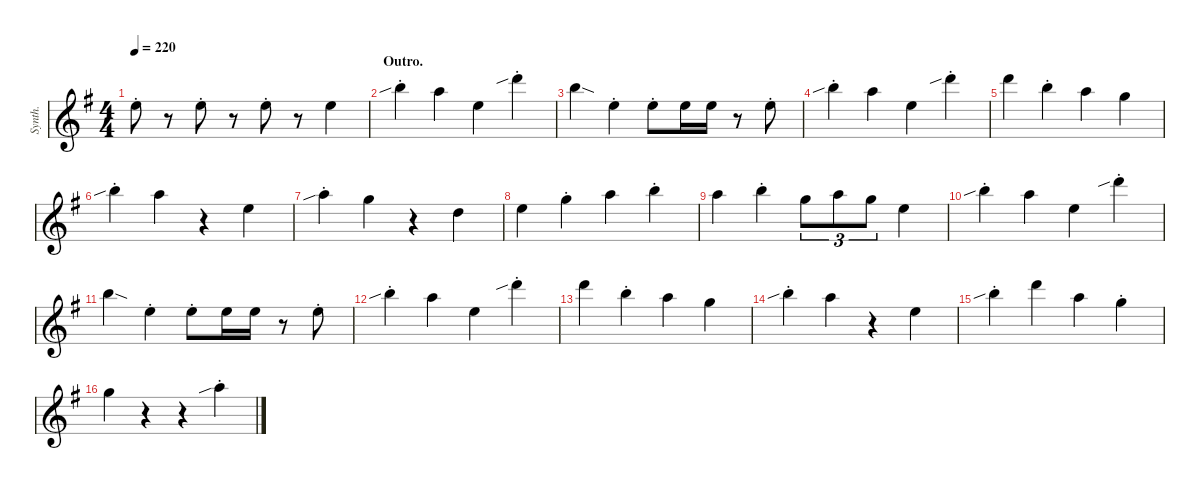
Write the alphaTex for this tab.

\hideDynamics
\bracketExtendMode nobrackets
\multiBarRest
\otherSystemsTrackNameOrientation horizontal
\track ("Synth." "Synth.") {defaultSystemsLayout 4 multiBarRest instrument pad2warm}
\staff {score}
\tuning (E4 B3 G3 D3 A2 E2)
\ts (4 4)
\tempo 220
\clef g2
\scale
0.947644
\ks g
12.1{st acc forcenatural}.8{dy mf beam Down} r.8{beam Down} 12.1{st acc forcenatural}.8{beam Down} r.8{beam Down} 12.1{st acc forcenatural}.8{beam Down} r.8{beam Down} 12.1{acc forcenatural}.4{beam Down} |
\section ("" "Outro.")
\scale
1.12862 19.1{sib st acc forcenatural}.4{dy f beam Down} 17.1{acc forcenatural}.4{beam Down} 12.1{acc forcenatural}.4{beam Down} 22.1{sib st acc forcenatural}.4{beam Down} |
\scale
0.981763 19.1{sod acc forcenatural}.4{beam Down} 12.1{st acc forcenatural}.4{beam Down} 12.1{st acc forcenatural}.8{beam Down} 12.1{acc forcenatural}.16{beam Down} 12.1{acc forcenatural}.16{beam Down beam split} r.8{beam Down beam split} 12.1{st acc forcenatural}.8{beam Down} |
\scale
1.03001 19.1{sib st acc forcenatural}.4{beam Down} 17.1{acc forcenatural}.4{beam Down} 12.1{acc forcenatural}.4{beam Down} 22.1{sib st acc forcenatural}.4{beam Down} |
\scale
0.859614 22.1{acc forcenatural}.4{beam Down} 19.1{st acc forcenatural}.4{beam Down} 17.1{acc forcenatural}.4{beam Down} 15.1{acc forcenatural}.4{beam Down} |
\scale
1.12791 19.1{sib st acc forcenatural}.4{beam Down} 17.1{acc forcenatural}.4{beam Down} r.4{beam Down} 12.1{acc forcenatural}.4{beam Down} |
\scale
0.980618 17.1{sib st acc forcenatural}.4{beam Down} 15.1{acc forcenatural}.4{beam Down} r.4{beam Down} 10.1{acc forcenatural}.4{beam Down} |
\scale
1.03539 12.1{acc forcenatural}.4{beam Down} 15.1{st acc forcenatural}.4{beam Down} 17.1{acc forcenatural}.4{beam Down} 19.1{st acc forcenatural}.4{beam Down} |
\scale
0.856084 17.1{acc forcenatural}.4{beam Down} 19.1{st acc forcenatural}.4{beam Down} 15.1{acc forcenatural}.8{tu (3 2) beam Down} 17.1{acc forcenatural}.8{tu (3 2) beam Down} 15.1{acc forcenatural}.8{tu (3 2) beam Down} 17.2{acc forcenatural}.4{beam Down} |
\scale
1.12862 19.1{sib st acc forcenatural}.4{beam Down} 17.1{acc forcenatural}.4{beam Down} 12.1{acc forcenatural}.4{beam Down} 22.1{sib st acc forcenatural}.4{beam Down} |
\scale
0.963506 19.1{sod acc forcenatural}.4{beam Down} 12.1{st acc forcenatural}.4{beam Down} 12.1{st acc forcenatural}.8{beam Down} 12.1{acc forcenatural}.16{beam Down} 12.1{acc forcenatural}.16{beam Down beam split} r.8{beam Down beam split} 12.1{st acc forcenatural}.8{beam Down} |
\scale
1.02696 19.1{sib st acc forcenatural}.4{beam Down} 17.1{acc forcenatural}.4{beam Down} 12.1{acc forcenatural}.4{beam Down} 22.1{sib st acc forcenatural}.4{beam Down} |
\scale
0.880913 22.1{acc forcenatural}.4{beam Down} 19.1{st acc forcenatural}.4{beam Down} 17.1{acc forcenatural}.4{beam Down} 15.1{acc forcenatural}.4{beam Down} |
\scale
1.12139 19.1{sib st acc forcenatural}.4{beam Down} 17.1{acc forcenatural}.4{beam Down} r.4{beam Down} 12.1{acc forcenatural}.4{beam Down} |
\scale
0.992339 19.1{sib st acc forcenatural}.4{beam Down} 22.1{acc forcenatural}.4{beam Down} 17.1{acc forcenatural}.4{beam Down} 20.2{st acc forcenatural}.4{beam Down} |
\scale
1.00755 15.1{acc forcenatural}.4{beam Down} r.4{beam Down} r.4{beam Down} 17.1{sib st acc forcenatural}.4{beam Down}
